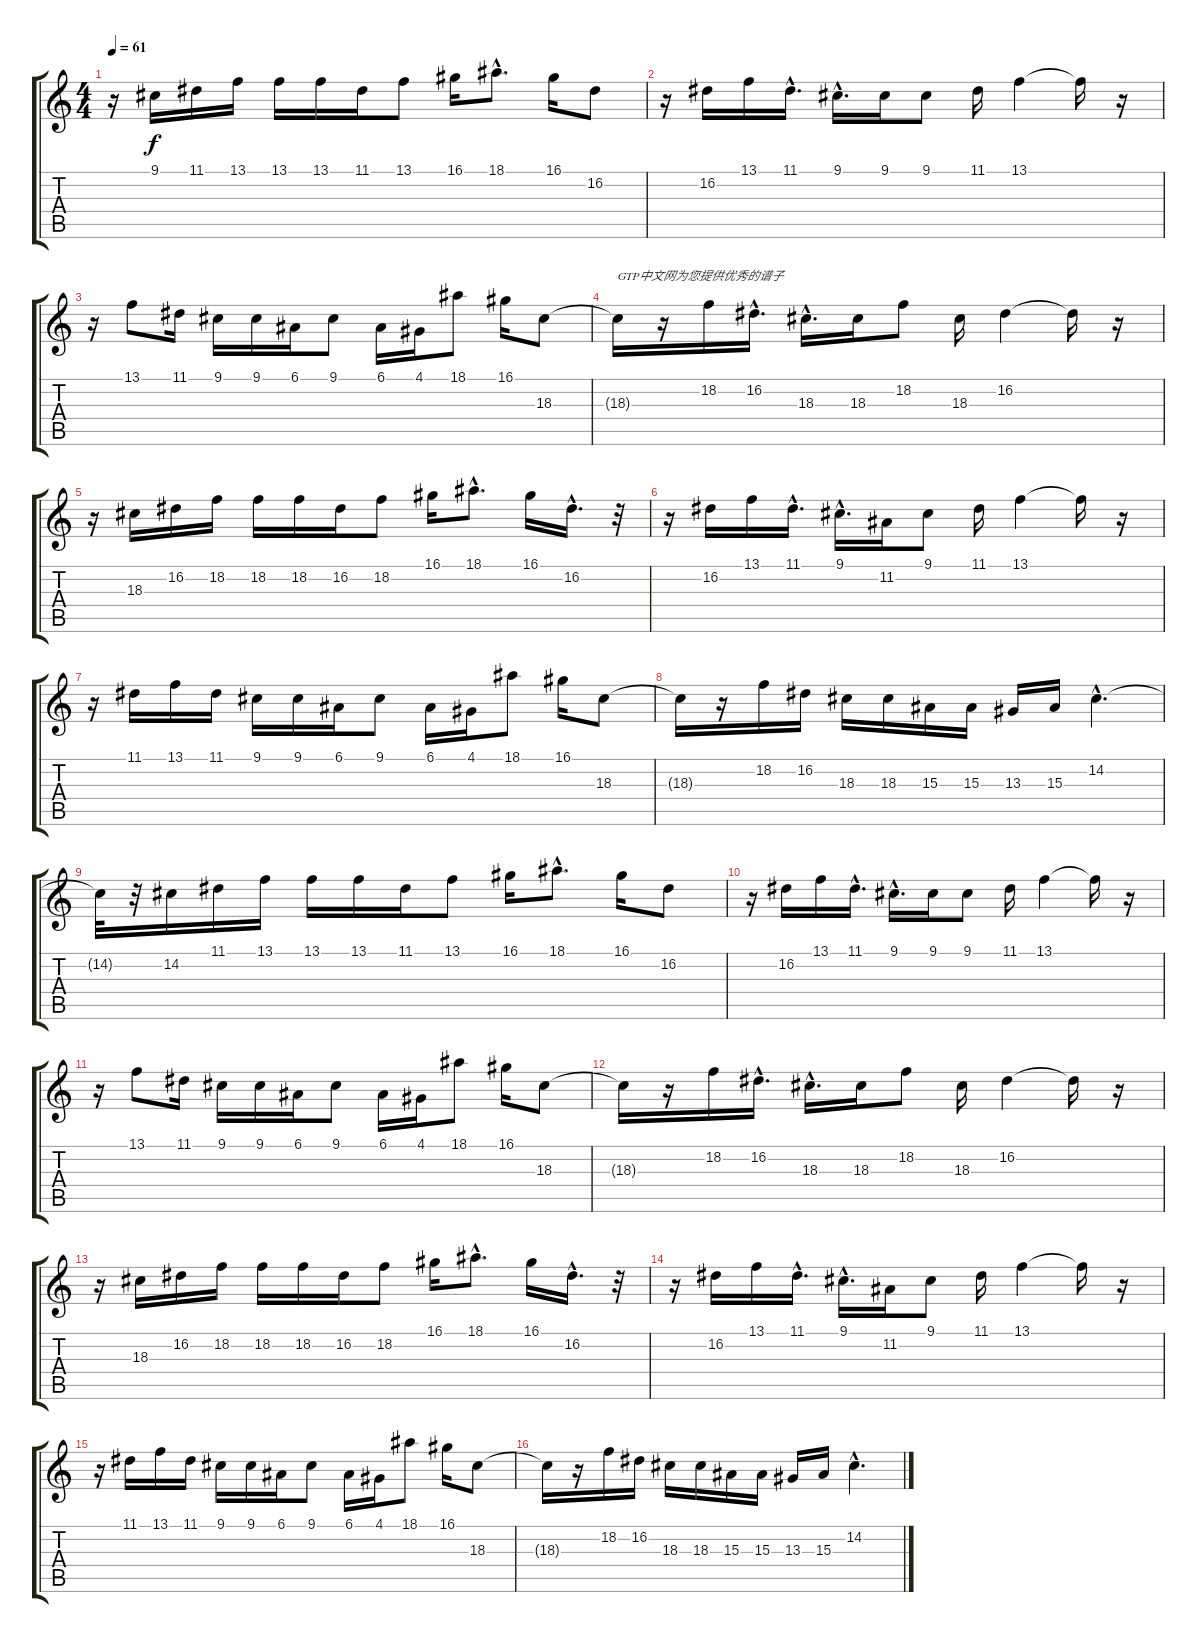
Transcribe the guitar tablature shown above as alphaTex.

\track "" {instrument lead1square}
\staff {score tabs}
\tuning (E4 B3 G3 D3 A2 E2) {hide}
\ts (4 4)
\tempo 61
\clef g2
\ks c
r.16{dy f instrument lead1square} 9.1.16 11.1.16 13.1.16 13.1.16 13.1.16 11.1.16 13.1.8 16.1.16 18.1{hac}.8{d} 16.1.16 16.2.8 |
r.16 16.2.16 13.1.16 11.1{hac}.16{d} 9.1{hac}.16{d} 9.1.16 9.1.8 11.1.16 13.1.4 13.1{t}.16 r.16 |
r.16 13.1.8 11.1.16 9.1.16 9.1.16 6.1.16 9.1.8 6.1.16 4.1.16 18.1.8 16.1.16 18.3.8 |
18.3{t}.16{txt "GTP中文网为您提供优秀的谱子"} r.16 18.2.16 16.2{hac}.16{d} 18.3{hac}.16{d} 18.3.16 18.2.8 18.3.16 16.2.4 16.2{t}.16 r.16 |
r.16 18.3.16 16.2.16 18.2.16 18.2.16 18.2.16 16.2.16 18.2.8 16.1.16 18.1{hac}.8{d} 16.1.16 16.2{hac}.16{d} r.32 |
r.16 16.2.16 13.1.16 11.1{hac}.16{d} 9.1{hac}.16{d} 11.2.16 9.1.8 11.1.16 13.1.4 13.1{t}.16 r.16 |
r.16 11.1.16 13.1.16 11.1.16 9.1.16 9.1.16 6.1.16 9.1.8 6.1.16 4.1.16 18.1.8 16.1.16 18.3.8 |
18.3{t}.16 r.16 18.2.16 16.2.16 18.3.16 18.3.16 15.3.16 15.3.16 13.3.16 15.3.16 14.2{hac}.4{d} |
14.2{t}.32 r.32 14.2.16 11.1.16 13.1.16 13.1.16 13.1.16 11.1.16 13.1.8 16.1.16 18.1{hac}.8{d} 16.1.16 16.2.8 |
r.16 16.2.16 13.1.16 11.1{hac}.16{d} 9.1{hac}.16{d} 9.1.16 9.1.8 11.1.16 13.1.4 13.1{t}.16 r.16 |
r.16 13.1.8 11.1.16 9.1.16 9.1.16 6.1.16 9.1.8 6.1.16 4.1.16 18.1.8 16.1.16 18.3.8 |
18.3{t}.16 r.16 18.2.16 16.2{hac}.16{d} 18.3{hac}.16{d} 18.3.16 18.2.8 18.3.16 16.2.4 16.2{t}.16 r.16 |
r.16 18.3.16 16.2.16 18.2.16 18.2.16 18.2.16 16.2.16 18.2.8 16.1.16 18.1{hac}.8{d} 16.1.16 16.2{hac}.16{d} r.32 |
r.16 16.2.16 13.1.16 11.1{hac}.16{d} 9.1{hac}.16{d} 11.2.16 9.1.8 11.1.16 13.1.4 13.1{t}.16 r.16 |
r.16 11.1.16 13.1.16 11.1.16 9.1.16 9.1.16 6.1.16 9.1.8 6.1.16 4.1.16 18.1.8 16.1.16 18.3.8 |
18.3{t}.16 r.16 18.2.16 16.2.16 18.3.16 18.3.16 15.3.16 15.3.16 13.3.16 15.3.16 14.2{hac}.4{d}
